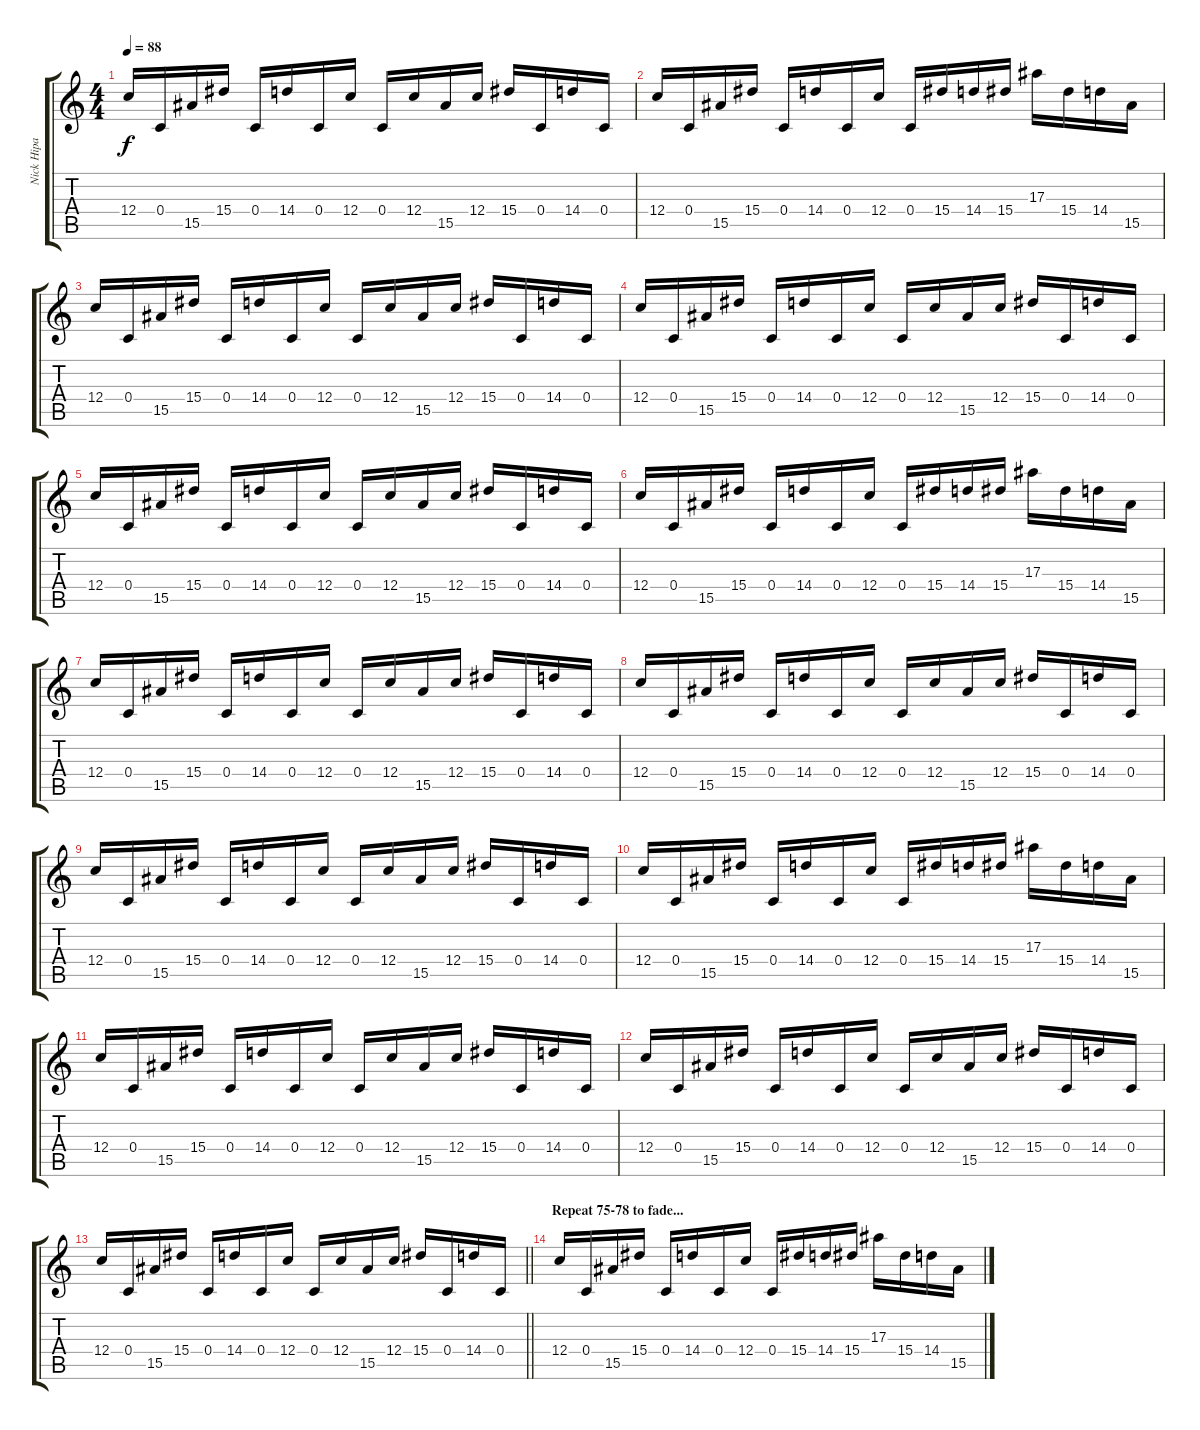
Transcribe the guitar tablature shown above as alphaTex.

\track ("Nick Hipa" "Nick Hipa") {instrument distortionguitar}
\staff {score tabs}
\tuning (D4 A3 F3 C3 G2 C2) {hide}
\ts (4 4)
\tempo 88
\clef g2
\ks c
12.4.16{dy f} 0.4.16 15.5.16 15.4.16 0.4.16 14.4.16 0.4.16 12.4.16 0.4.16 12.4.16 15.5.16 12.4.16 15.4.16 0.4.16 14.4.16 0.4.16 |
12.4.16 0.4.16 15.5.16 15.4.16 0.4.16 14.4.16 0.4.16 12.4.16 0.4.16 15.4.16 14.4.16 15.4.16 17.3.16 15.4.16 14.4.16 15.5.16 |
12.4.16{balance 0} 0.4.16 15.5.16 15.4.16 0.4.16 14.4.16 0.4.16 12.4.16 0.4.16 12.4.16 15.5.16 12.4.16 15.4.16 0.4.16 14.4.16 0.4.16 |
12.4.16 0.4.16 15.5.16 15.4.16 0.4.16 14.4.16 0.4.16 12.4.16 0.4.16 12.4.16 15.5.16 12.4.16 15.4.16 0.4.16 14.4.16 0.4.16 |
12.4.16 0.4.16 15.5.16 15.4.16 0.4.16 14.4.16 0.4.16 12.4.16 0.4.16 12.4.16 15.5.16 12.4.16 15.4.16 0.4.16 14.4.16 0.4.16 |
12.4.16 0.4.16 15.5.16 15.4.16 0.4.16 14.4.16 0.4.16 12.4.16 0.4.16 15.4.16 14.4.16 15.4.16 17.3.16 15.4.16 14.4.16 15.5.16 |
12.4.16 0.4.16 15.5.16 15.4.16 0.4.16 14.4.16 0.4.16 12.4.16 0.4.16 12.4.16 15.5.16 12.4.16 15.4.16 0.4.16 14.4.16 0.4.16 |
12.4.16 0.4.16 15.5.16 15.4.16 0.4.16 14.4.16 0.4.16 12.4.16 0.4.16 12.4.16 15.5.16 12.4.16 15.4.16 0.4.16 14.4.16 0.4.16 |
12.4.16 0.4.16 15.5.16 15.4.16 0.4.16 14.4.16 0.4.16 12.4.16 0.4.16 12.4.16 15.5.16 12.4.16 15.4.16 0.4.16 14.4.16 0.4.16 |
12.4.16 0.4.16 15.5.16 15.4.16 0.4.16 14.4.16 0.4.16 12.4.16 0.4.16 15.4.16 14.4.16 15.4.16 17.3.16 15.4.16 14.4.16 15.5.16 |
12.4.16 0.4.16 15.5.16 15.4.16 0.4.16 14.4.16 0.4.16 12.4.16 0.4.16 12.4.16 15.5.16 12.4.16 15.4.16 0.4.16 14.4.16 0.4.16 |
12.4.16 0.4.16 15.5.16 15.4.16 0.4.16 14.4.16 0.4.16 12.4.16 0.4.16 12.4.16 15.5.16 12.4.16 15.4.16 0.4.16 14.4.16 0.4.16 |
\barLineRight lightlight
12.4.16 0.4.16 15.5.16 15.4.16 0.4.16 14.4.16 0.4.16 12.4.16 0.4.16 12.4.16 15.5.16 12.4.16 15.4.16 0.4.16 14.4.16 0.4.16 |
\section ("" "Repeat 75-78 to fade...")
12.4.16 0.4.16 15.5.16 15.4.16 0.4.16 14.4.16 0.4.16 12.4.16 0.4.16 15.4.16 14.4.16 15.4.16 17.3.16 15.4.16 14.4.16 15.5.16
